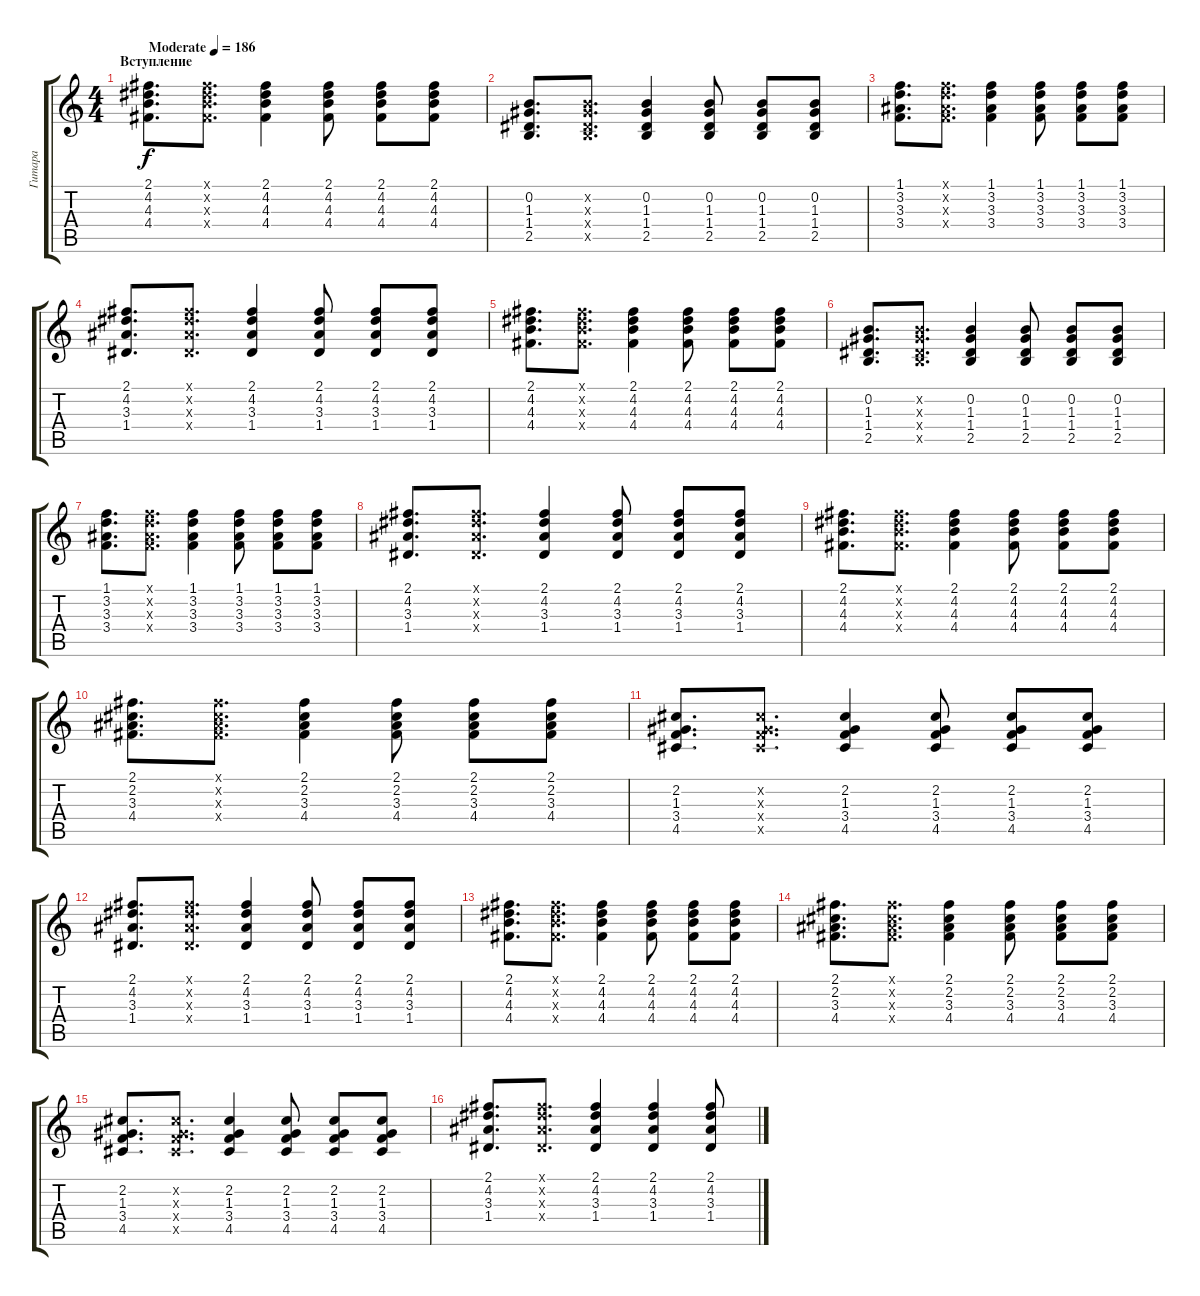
\track ("Гитара" "Гитара") {instrument acousticguitarsteel}
\staff {score tabs}
\tuning (E4 B3 G3 D3 A2 E2) {hide}
\ts (4 4)
\section ("" "Вступление")
\tempo (186 "Moderate")
\clef g2
\ks c
(2.1 4.2 4.3 4.4).8{d dy f instrument acousticguitarsteel} (2.1{x} 4.2{x} 4.3{x} 4.4{x}).8{d} (2.1 4.2 4.3 4.4).4 (2.1 4.2 4.3 4.4).8 (2.1 4.2 4.3 4.4).8 (2.1 4.2 4.3 4.4).8 |
(0.2 1.3 1.4 2.5).8{d} (0.2{x} 1.3{x} 1.4{x} 2.5{x}).8{d} (0.2 1.3 1.4 2.5).4 (0.2 1.3 1.4 2.5).8 (0.2 1.3 1.4 2.5).8 (0.2 1.3 1.4 2.5).8 |
(1.1 3.2 3.3 3.4).8{d} (1.1{x} 3.2{x} 3.3{x} 3.4{x}).8{d} (1.1 3.2 3.3 3.4).4 (1.1 3.2 3.3 3.4).8 (1.1 3.2 3.3 3.4).8 (1.1 3.2 3.3 3.4).8 |
(2.1 4.2 3.3 1.4).8{d} (2.1{x} 4.2{x} 3.3{x} 1.4{x}).8{d} (2.1 4.2 3.3 1.4).4 (2.1 4.2 3.3 1.4).8 (2.1 4.2 3.3 1.4).8 (2.1 4.2 3.3 1.4).8 |
(2.1 4.2 4.3 4.4).8{d} (2.1{x} 4.2{x} 4.3{x} 4.4{x}).8{d} (2.1 4.2 4.3 4.4).4 (2.1 4.2 4.3 4.4).8 (2.1 4.2 4.3 4.4).8 (2.1 4.2 4.3 4.4).8 |
(0.2 1.3 1.4 2.5).8{d} (0.2{x} 1.3{x} 1.4{x} 2.5{x}).8{d} (0.2 1.3 1.4 2.5).4 (0.2 1.3 1.4 2.5).8 (0.2 1.3 1.4 2.5).8 (0.2 1.3 1.4 2.5).8 |
(1.1 3.2 3.3 3.4).8{d} (1.1{x} 3.2{x} 3.3{x} 3.4{x}).8{d} (1.1 3.2 3.3 3.4).4 (1.1 3.2 3.3 3.4).8 (1.1 3.2 3.3 3.4).8 (1.1 3.2 3.3 3.4).8 |
(2.1 4.2 3.3 1.4).8{d} (2.1{x} 4.2{x} 3.3{x} 1.4{x}).8{d} (2.1 4.2 3.3 1.4).4 (2.1 4.2 3.3 1.4).8 (2.1 4.2 3.3 1.4).8 (2.1 4.2 3.3 1.4).8 |
(2.1 4.2 4.3 4.4).8{d} (2.1{x} 4.2{x} 4.3{x} 4.4{x}).8{d} (2.1 4.2 4.3 4.4).4 (2.1 4.2 4.3 4.4).8 (2.1 4.2 4.3 4.4).8 (2.1 4.2 4.3 4.4).8 |
(2.1 2.2 3.3 4.4).8{d} (2.1{x} 2.2{x} 3.3{x} 4.4{x}).8{d} (2.1 2.2 3.3 4.4).4 (2.1 2.2 3.3 4.4).8 (2.1 2.2 3.3 4.4).8 (2.1 2.2 3.3 4.4).8 |
(2.2 1.3 3.4 4.5).8{d} (2.2{x} 1.3{x} 3.4{x} 4.5{x}).8{d} (2.2 1.3 3.4 4.5).4 (2.2 1.3 3.4 4.5).8 (2.2 1.3 3.4 4.5).8 (2.2 1.3 3.4 4.5).8 |
(2.1 4.2 3.3 1.4).8{d} (2.1{x} 4.2{x} 3.3{x} 1.4{x}).8{d} (2.1 4.2 3.3 1.4).4 (2.1 4.2 3.3 1.4).8 (2.1 4.2 3.3 1.4).8 (2.1 4.2 3.3 1.4).8 |
(2.1 4.2 4.3 4.4).8{d} (2.1{x} 4.2{x} 4.3{x} 4.4{x}).8{d} (2.1 4.2 4.3 4.4).4 (2.1 4.2 4.3 4.4).8 (2.1 4.2 4.3 4.4).8 (2.1 4.2 4.3 4.4).8 |
(2.1 2.2 3.3 4.4).8{d} (2.1{x} 2.2{x} 3.3{x} 4.4{x}).8{d} (2.1 2.2 3.3 4.4).4 (2.1 2.2 3.3 4.4).8 (2.1 2.2 3.3 4.4).8 (2.1 2.2 3.3 4.4).8 |
(2.2 1.3 3.4 4.5).8{d} (2.2{x} 1.3{x} 3.4{x} 4.5{x}).8{d} (2.2 1.3 3.4 4.5).4 (2.2 1.3 3.4 4.5).8 (2.2 1.3 3.4 4.5).8 (2.2 1.3 3.4 4.5).8 |
(2.1 4.2 3.3 1.4).8{d} (2.1{x} 4.2{x} 3.3{x} 1.4{x}).8{d} (2.1 4.2 3.3 1.4).4 (2.1 4.2 3.3 1.4).4 (2.1 4.2 3.3 1.4).8
